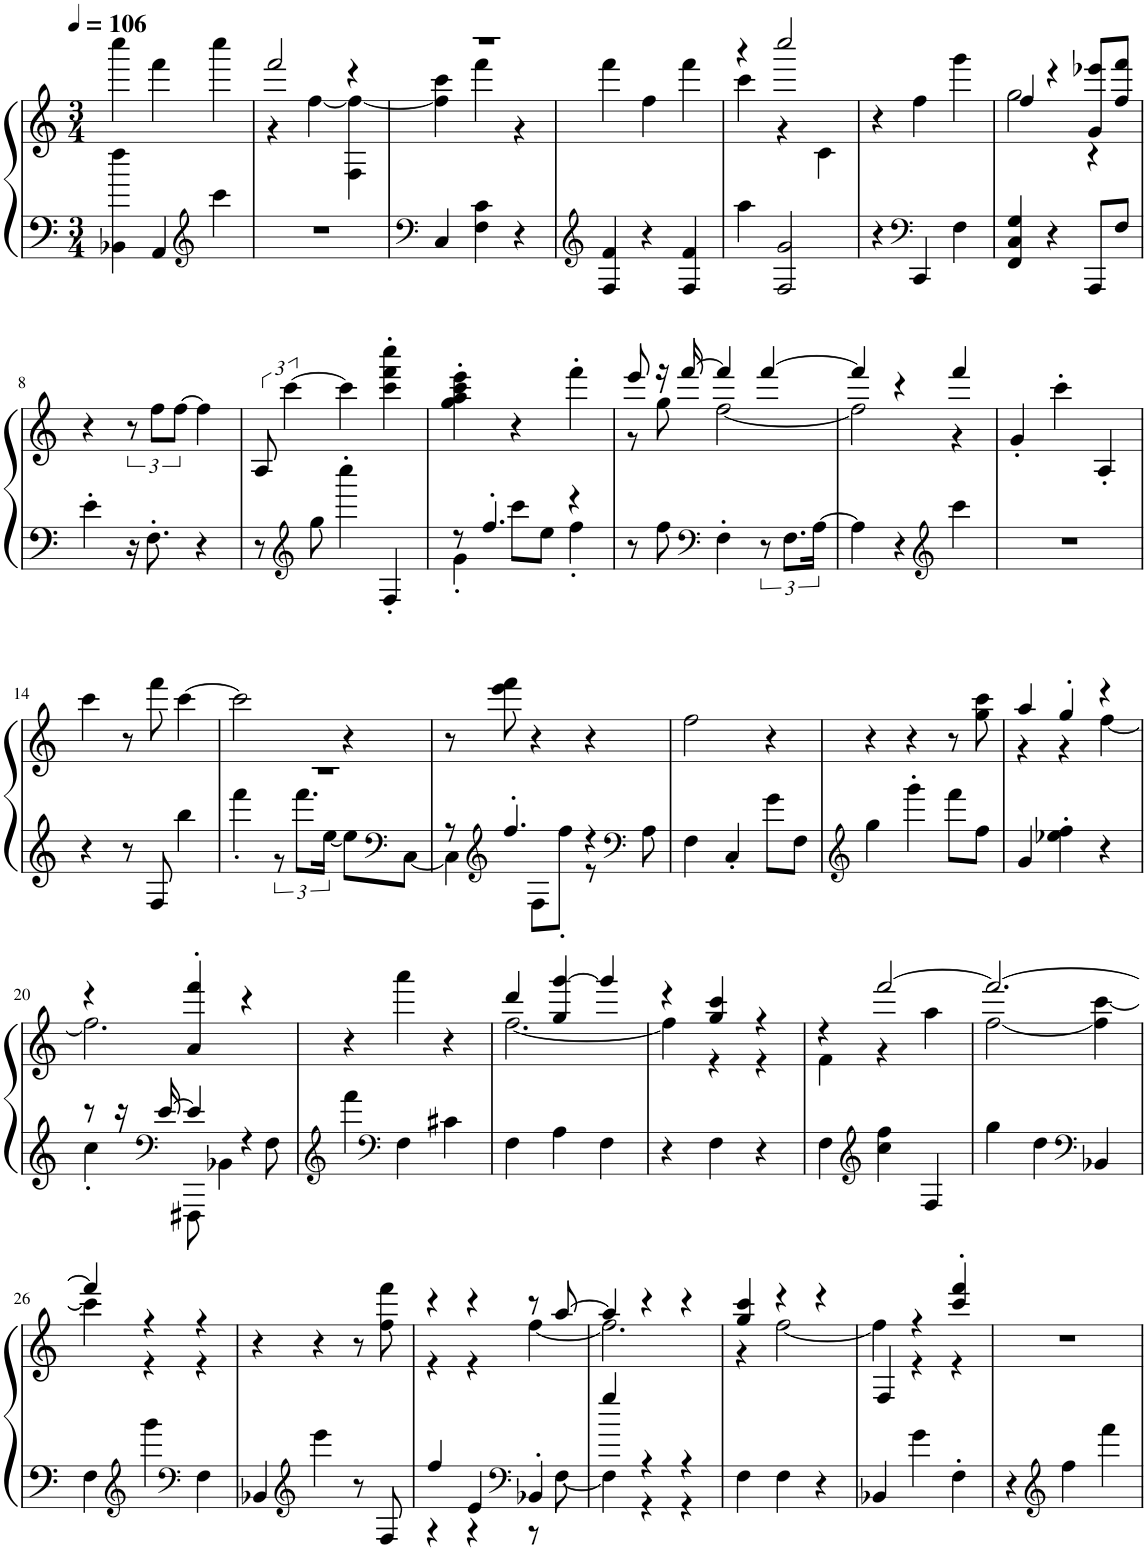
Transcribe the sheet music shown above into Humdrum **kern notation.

**kern	**kern
*part1	*part1
*staff2	*staff1
*I"Piano	*
*I'Pno.	*
*clefF4	*clefG2
*k[]	*k[]
*M3/4	*M3/4
*MM106	*MM106
=1	=1
4BB-X\ 4ff\	4cccc\
4AA/	4fff\
*clefG2	*
4ccc\	4cccc\
=2	=2
*	*^
2.r	2fff/	4r
.	.	[4ff\
.	4r	4F\ 4ff\_
=3	=3	=3
*clefF4	*	*
4C/	2.r	4ff\] 4ccc\
4F\ 4c\	.	4fff\
4r	.	4r
*	*v	*v
=4	=4
*clefG2	*
4F/ 4f/	4fff\
4r	4ff\
4F/ 4f/	4fff\
=5	=5
*	*^
4aa\	4r	4ccc\
2F/ 2g/	2cccc/	4r
.	.	4c\
*	*v	*v
=6	=6
4r	4r
*clefF4	*
4CC/	4ff\
4F\	4ggg\
=7	=7
*	*^
4FF/ 4C/ 4G/	4ff/	2gg\
4r	4r	.
8AAA/L	8g/ 8eee-X/L	4r
8F/J	8ff/ 8fff/J	.
*	*v	*v
!!LO:LB:g=z
=8	=8
4e'\	4r
16r	12r
8.F'\	.
.	12ff\L
.	[12ff\J
4r	4ff\]
=9	=9
8r	12A/
.	[6ccc\
*clefG2	*
8gg\	.
4cccc'\	4ccc\]
4F'/	4ccc\' 4fff\' 4cccc\'
=10	=10
*^	*
8r	4g'\	4gg\' 4aa\' 4ccc\' 4eee\'
4.ff'/	.	.
.	8ccc\L	4r
.	8ee\J	.
4r	4ff'\	4fff'\
*v	*v	*
=11	=11
*	*^
8r	8eee/	8r
8ff\	16r	8gg\
.	[16fff/	.
*clefF4	*	*
4F'\	4fff/]	[2ff\
12r	[4fff/	.
12.F\L	.	.
[24A\Jk	.	.
=12	=12	=12
4A\]	4fff/]	2ff\]
4r	4r	.
*clefG2	*	*
4ccc\	4fff/	4r
*	*v	*v
=13	=13
2.r	4g'/
.	4ccc'\
.	4A'/
!!LO:LB:g=z
=14	=14
4r	4ccc\
8r	8r
8F/	8fff\
4bb\	[4ccc\
=15	=15
*^	*
2.r	4fff'\	2ccc\]
.	12r	.
.	12.fff\L	.
.	[24ee\Jk	.
.	8ee\L]	4r
*clefF4	*	*
.	[8C\J	.
=16	=16	=16
8r	4C\]	8r
*clefG2	*	*
4.ff'/	.	8eee\ 8fff\
.	8F\L	4r
.	8ff'\J	.
4r	8r	4r
*clefF4	*	*
.	8A\	.
*v	*v	*
=17	=17
4F\	2ff\
4C'/	.
8g\L	4r
8F\J	.
=18	=18
*clefG2	*
4gg\	4r
4ggg'\	4r
8fff\L	8r
8ff\J	8gg\ 8ccc\
=19	=19
*	*^
4g/	4aa/	4r
4ee-X\' 4ff\'	4gg'/	4r
4r	4r	[4ff\
!!LO:LB:g=z	!!
=20	=20	=20
*^	*	*
8r	4cc'\	4r	2.ff\]
16r	.	.	.
*clefF4	*	*	*
[16e/	.	.	.
4e/]	8FFF#X\	4a/' 4fff/'	.
.	4BB-X\	.	.
4r	.	4r	.
.	8F\	.	.
*v	*v	*	*
*	*v	*v
=21	=21
*clefG2	*
4fff\	4r
*clefF4	*
4F\	4aaa\
4c#X\	4r
=22	=22
*	*^
4F\	4ddd/	[2.ff\
4A\	4gg/ [4ggg/	.
4F\	4ggg/]	.
=23	=23	=23
4r	4r	4ff\]
4F\	4gg/ 4ccc/	4r
4r	4r	4r
=24	=24	=24
4F\	4r	4f\
*clefG2	*	*
4cc\ 4ff\	[2fff/	4r
4F/	.	4aa\
=25	=25	=25
4gg\	2.fff/_	[2ff\
4dd\	.	.
*clefF4	*	*
4BB-X/	.	4ff\] [4ccc\
!!LO:LB:g=z	!!
=26	=26	=26
4F\	4fff/]	4ccc\]
*clefG2	*	*
4ggg\	4r	4r
*clefF4	*	*
4F\	4r	4r
*	*v	*v
=27	=27
4BB-X/	4r
*clefG2	*
4eee\	4r
8r	8r
8F/	8ff\ 8fff\
=28	=28
*^	*^
4ff/	4r	4r	4r
4e/	4r	4r	4r
*clefF4	*	*	*
4BB-X'/	8r	8r	[4ff\
.	[8F\	[8aa/	.
=29	=29	=29	=29
4gg/	4F\]	4aa/]	2.ff\]
4r	4r	4r	.
4r	4r	4r	.
*v	*v	*	*
=30	=30	=30
4F\	4gg/ 4ccc/	4r
4F\	4r	[2ff\
4r	4r	.
=31	=31	=31
4BB-X/	4F/	4ff\]
4g\	4r	4r
4F'\	4ccc/' 4fff/'	4r
*	*v	*v
=32	=32
4r	2.r
*clefG2	*
4ff\	.
4fff\	.
=	=
*-	*-
